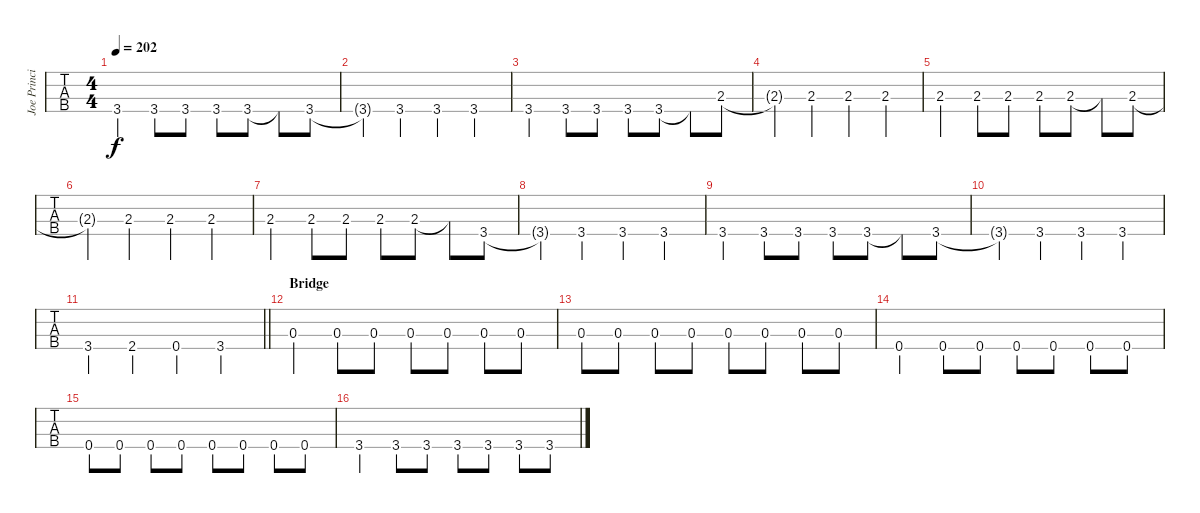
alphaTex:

\track ("Joe Principe - Bass" "Joe Princi") {instrument electricbassfinger}
\staff {tabs}
\tuning (G2 D2 A1 E1) {hide}
\ts (4 4)
\tempo 202
\clef f4
\ks c
3.4.4{dy f} 3.4.8 3.4.8 3.4.8 3.4.8 3.4{t}.8 3.4.8 |
3.4{t}.4 3.4.4 3.4.4 3.4.4 |
3.4.4 3.4.8 3.4.8 3.4.8 3.4.8 3.4{t}.8 2.3.8 |
2.3{t}.4 2.3.4 2.3.4 2.3.4 |
2.3.4 2.3.8 2.3.8 2.3.8 2.3.8 2.3{t}.8 2.3.8 |
2.3{t}.4 2.3.4 2.3.4 2.3.4 |
2.3.4 2.3.8 2.3.8 2.3.8 2.3.8 2.3{t}.8 3.4.8 |
3.4{t}.4 3.4.4 3.4.4 3.4.4 |
3.4.4 3.4.8 3.4.8 3.4.8 3.4.8 3.4{t}.8 3.4.8 |
3.4{t}.4 3.4.4 3.4.4 3.4.4 |
\barLineRight lightlight
3.4.4 2.4.4 0.4.4 3.4.4 |
\section ("" "Bridge")
0.3.4 0.3.8 0.3.8 0.3.8 0.3.8 0.3.8 0.3.8 |
0.3.8 0.3.8 0.3.8 0.3.8 0.3.8 0.3.8 0.3.8 0.3.8 |
0.4.4 0.4.8 0.4.8 0.4.8 0.4.8 0.4.8 0.4.8 |
0.4.8 0.4.8 0.4.8 0.4.8 0.4.8 0.4.8 0.4.8 0.4.8 |
3.4.4 3.4.8 3.4.8 3.4.8 3.4.8 3.4.8 3.4.8
